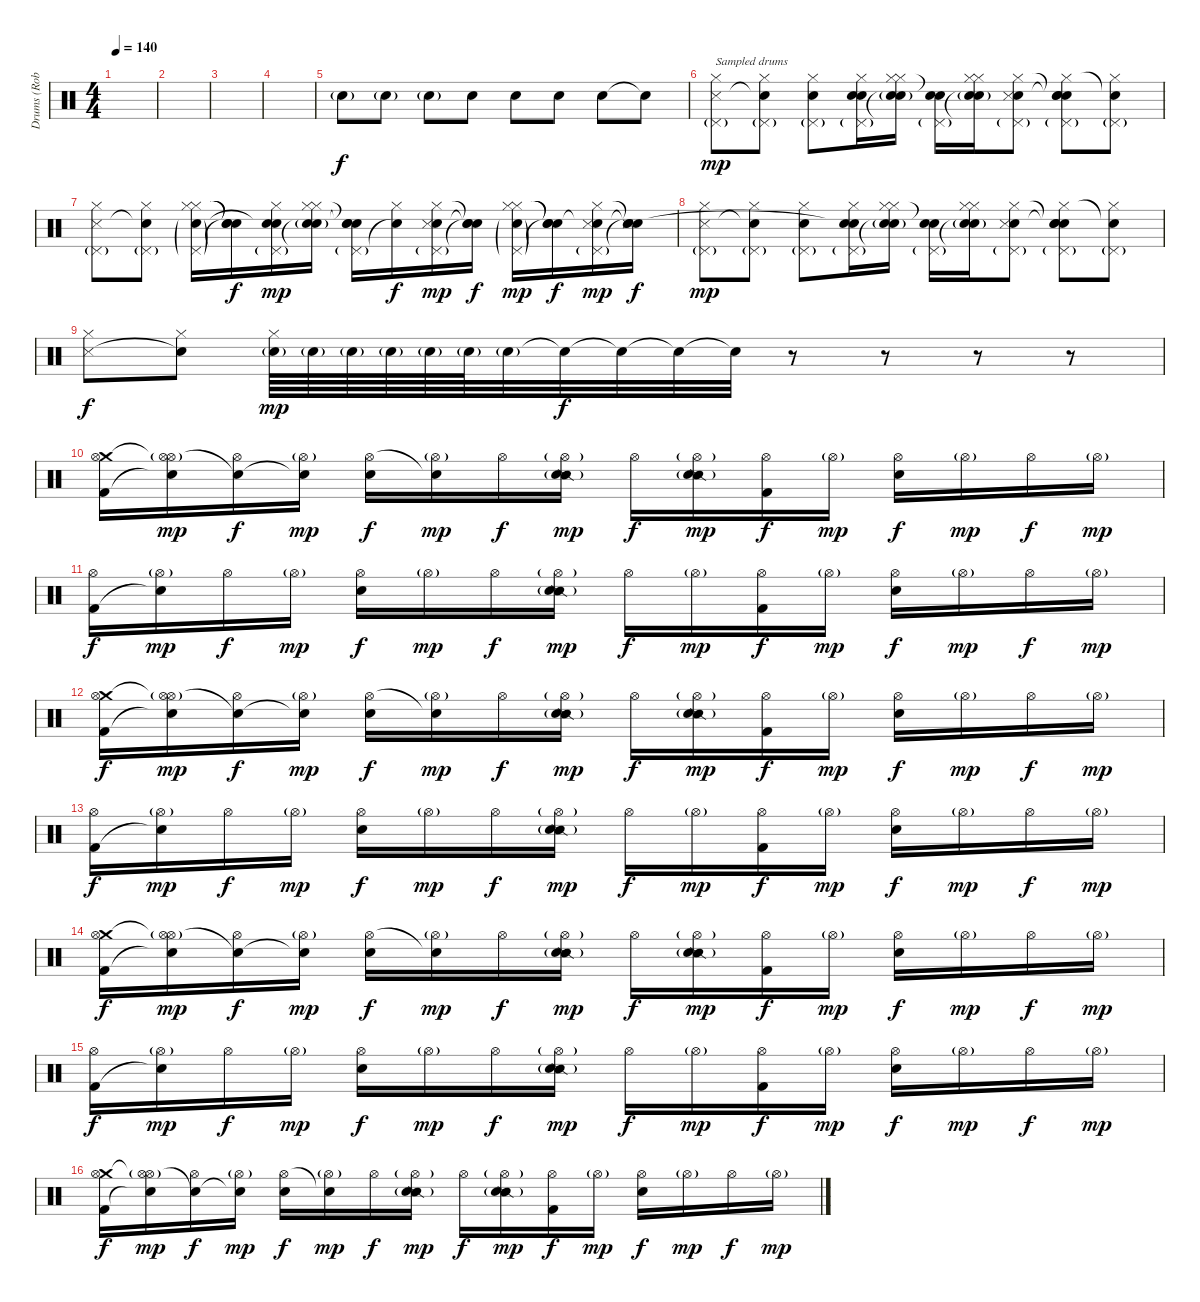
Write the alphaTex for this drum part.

\track ("Drums (Rob Bourdon)" "Drums (Rob") {instrument percussion}
\staff {score}
\articulation defaults
\ts (4 4)
\tempo 140
\clef neutral
\ks c
|
|
|
|
"Metronome (bell)"{g}.8{volume 10} "Metronome (bell)"{g}.8 "Metronome (bell)"{g}.8 "Metronome (bell)".8{dy f} "Metronome (bell)".8 "Metronome (bell)".8 "Metronome (bell)".8 "Metronome (bell)"{t}.8 |
("Hi-Hat (closed)" "Pedal Hi-Hat (hit)"{g} "Metronome (hit)").8{txt "Sampled drums" dy mp volume 10} ("Hi-Hat (closed)" "Pedal Hi-Hat (hit)"{g} "Snare (hit)"{t}).8 ("Hi-Hat (closed)" "Pedal Hi-Hat (hit)"{g} "Metronome (bell)").8 ("Hi-Hat (closed)" "Pedal Hi-Hat (hit)"{g} "Snare (hit)" "Snare (hit)").16 ("Hi-Hat (closed)" "Snare (hit)"{t} "Hi-Hat (closed)" "Metronome (bell)"{g}).16 ("Snare (hit)"{t} "Pedal Hi-Hat (hit)"{g} "Snare (hit)").16 ("Hi-Hat (closed)" "Snare (hit)"{t} "Hi-Hat (closed)" "Metronome (bell)"{g}).16 ("Hi-Hat (closed)" "Pedal Hi-Hat (hit)"{g} "Snare (hit)" "Metronome (hit)").8 ("Snare (hit)"{t} "Pedal Hi-Hat (hit)"{g} "Hi-Hat (closed)" "Snare (hit)"{t} "Metronome (bell)").8 ("Hi-Hat (closed)" "Pedal Hi-Hat (hit)"{g} "Snare (hit)"{t}).8 |
("Hi-Hat (closed)" "Pedal Hi-Hat (hit)"{g} "Metronome (hit)").8{volume 10} ("Hi-Hat (closed)" "Pedal Hi-Hat (hit)"{g} "Snare (hit)"{t}).8 ("Hi-Hat (closed)" "Pedal Hi-Hat (hit)"{g} "Hi-Hat (closed)" "Metronome (bell)"{g}).16 ("Snare (hit)"{t} "Snare (hit)"{t} "Snare (hit)"{t}).16{dy f} ("Hi-Hat (closed)" "Pedal Hi-Hat (hit)"{g} "Snare (hit)" "Snare (hit)"{t}).16{dy mp} ("Hi-Hat (closed)" "Snare (hit)"{t} "Hi-Hat (closed)" "Metronome (bell)"{g}).16 ("Snare (hit)"{t} "Pedal Hi-Hat (hit)"{g} "Snare (hit)" "Snare (hit)"{t}).16 ("Hi-Hat (closed)" "Snare (hit)"{t}).16{dy f} ("Hi-Hat (closed)" "Pedal Hi-Hat (hit)"{g} "Snare (hit)" "Metronome (hit)").16{dy mp} ("Snare (hit)"{t} "Snare (hit)"{t} "Snare (hit)"{t}).16{dy f} ("Hi-Hat (closed)" "Pedal Hi-Hat (hit)"{g} "Hi-Hat (closed)" "Metronome (bell)"{g}).16{dy mp} ("Snare (hit)"{t} "Snare (hit)"{t} "Snare (hit)"{t}).16{dy f} ("Hi-Hat (closed)" "Pedal Hi-Hat (hit)"{g} "Snare (hit)"{t} "Metronome (hit)").16{dy mp} ("Snare (hit)"{t} "Snare (hit)"{t} "Snare (hit)"{t} "Metronome (hit)").16{dy f} |
("Hi-Hat (closed)" "Pedal Hi-Hat (hit)"{g} "Metronome (hit)").8{dy mp volume 10} ("Hi-Hat (closed)" "Pedal Hi-Hat (hit)"{g} "Snare (hit)"{t}).8 ("Hi-Hat (closed)" "Pedal Hi-Hat (hit)"{g} "Metronome (bell)").8 ("Hi-Hat (closed)" "Pedal Hi-Hat (hit)"{g} "Snare (hit)" "Snare (hit)"{t}).16 ("Hi-Hat (closed)" "Snare (hit)"{t} "Hi-Hat (closed)" "Metronome (bell)"{g}).16 ("Snare (hit)"{t} "Pedal Hi-Hat (hit)"{g} "Snare (hit)").16 ("Hi-Hat (closed)" "Snare (hit)"{t} "Hi-Hat (closed)" "Metronome (bell)"{g}).16 ("Hi-Hat (closed)" "Pedal Hi-Hat (hit)"{g} "Snare (hit)" "Metronome (hit)").8 ("Snare (hit)"{t} "Pedal Hi-Hat (hit)"{g} "Hi-Hat (closed)" "Snare (hit)"{t} "Metronome (bell)").8 ("Hi-Hat (closed)" "Pedal Hi-Hat (hit)"{g} "Snare (hit)"{t}).8 |
("Hi-Hat (closed)" "Metronome (hit)").8{dy f volume 10} ("Hi-Hat (closed)" "Snare (hit)"{t}).8 ("Hi-Hat (closed)" "Metronome (bell)"{g}).64{dy mp} "Metronome (bell)"{g}.64 "Metronome (bell)"{g}.64 "Metronome (bell)"{g}.64 "Metronome (bell)"{g}.64 "Metronome (bell)"{g}.64 "Metronome (bell)"{g}.32 "Snare (hit)"{t}.32{dy f} "Snare (hit)"{t}.32 "Snare (hit)"{t}.32 "Snare (hit)"{t}.32 r.8 r.8 r.8 r.8 |
("Crash medium (hit)" "Hi-Hat (open)" "Kick (hit) 2").16{volume 14} ("Hi-Hat (open)"{t} "Hi-Hat (open)"{g} "Snare (hit)"{t}).16{dy mp} ("Snare (hit)"{t} "Hi-Hat (open)").16{dy f} ("Snare (hit)"{t} "Hi-Hat (open)"{g}).16{dy mp} ("Hi-Hat (open)" "Electric Snare (hit)").16{dy f} ("Snare (hit)"{t} "Hi-Hat (open)"{g}).16{dy mp} "Hi-Hat (open)".16{dy f} ("Hi-Hat (open)"{g} "Snare (side stick) 2" "Electric Snare (hit)"{g}).16{dy mp} "Hi-Hat (open)".16{dy f} ("Hi-Hat (open)"{g} "Snare (side stick) 2" "Electric Snare (hit)"{g}).16{dy mp} ("Hi-Hat (open)" "Kick (hit) 2").16{dy f} "Hi-Hat (open)"{g}.16{dy mp} ("Hi-Hat (open)" "Electric Snare (hit)").16{dy f} "Hi-Hat (open)"{g}.16{dy mp} "Hi-Hat (open)".16{dy f} "Hi-Hat (open)"{g}.16{dy mp} |
("Hi-Hat (open)" "Kick (hit) 2").16{dy f volume 14} ("Hi-Hat (open)"{g} "Snare (hit)"{t}).16{dy mp} "Hi-Hat (open)".16{dy f} "Hi-Hat (open)"{g}.16{dy mp} ("Hi-Hat (open)" "Electric Snare (hit)").16{dy f} "Hi-Hat (open)"{g}.16{dy mp} "Hi-Hat (open)".16{dy f} ("Hi-Hat (open)"{g} "Snare (side stick) 2" "Electric Snare (hit)"{g}).16{dy mp} "Hi-Hat (open)".16{dy f} "Hi-Hat (open)"{g}.16{dy mp} ("Hi-Hat (open)" "Kick (hit) 2").16{dy f} "Hi-Hat (open)"{g}.16{dy mp} ("Hi-Hat (open)" "Electric Snare (hit)").16{dy f} "Hi-Hat (open)"{g}.16{dy mp} "Hi-Hat (open)".16{dy f} "Hi-Hat (open)"{g}.16{dy mp} |
("Crash medium (hit)" "Hi-Hat (open)" "Kick (hit) 2").16{dy f volume 14} ("Hi-Hat (open)"{t} "Hi-Hat (open)"{g} "Snare (hit)"{t}).16{dy mp} ("Snare (hit)"{t} "Hi-Hat (open)").16{dy f} ("Snare (hit)"{t} "Hi-Hat (open)"{g}).16{dy mp} ("Hi-Hat (open)" "Electric Snare (hit)").16{dy f} ("Snare (hit)"{t} "Hi-Hat (open)"{g}).16{dy mp} "Hi-Hat (open)".16{dy f} ("Hi-Hat (open)"{g} "Snare (side stick) 2" "Electric Snare (hit)"{g}).16{dy mp} "Hi-Hat (open)".16{dy f} ("Hi-Hat (open)"{g} "Snare (side stick) 2" "Electric Snare (hit)"{g}).16{dy mp} ("Hi-Hat (open)" "Kick (hit) 2").16{dy f} "Hi-Hat (open)"{g}.16{dy mp} ("Hi-Hat (open)" "Electric Snare (hit)").16{dy f} "Hi-Hat (open)"{g}.16{dy mp} "Hi-Hat (open)".16{dy f} "Hi-Hat (open)"{g}.16{dy mp} |
("Hi-Hat (open)" "Kick (hit) 2").16{dy f volume 14} ("Hi-Hat (open)"{g} "Snare (hit)"{t}).16{dy mp} "Hi-Hat (open)".16{dy f} "Hi-Hat (open)"{g}.16{dy mp} ("Hi-Hat (open)" "Electric Snare (hit)").16{dy f} "Hi-Hat (open)"{g}.16{dy mp} "Hi-Hat (open)".16{dy f} ("Hi-Hat (open)"{g} "Snare (side stick) 2" "Electric Snare (hit)"{g}).16{dy mp} "Hi-Hat (open)".16{dy f} "Hi-Hat (open)"{g}.16{dy mp} ("Hi-Hat (open)" "Kick (hit) 2").16{dy f} "Hi-Hat (open)"{g}.16{dy mp} ("Hi-Hat (open)" "Electric Snare (hit)").16{dy f} "Hi-Hat (open)"{g}.16{dy mp} "Hi-Hat (open)".16{dy f} "Hi-Hat (open)"{g}.16{dy mp} |
("Crash medium (hit)" "Hi-Hat (open)" "Kick (hit) 2").16{dy f volume 14} ("Hi-Hat (open)"{t} "Hi-Hat (open)"{g} "Snare (hit)"{t}).16{dy mp} ("Snare (hit)"{t} "Hi-Hat (open)").16{dy f} ("Snare (hit)"{t} "Hi-Hat (open)"{g}).16{dy mp} ("Hi-Hat (open)" "Electric Snare (hit)").16{dy f} ("Snare (hit)"{t} "Hi-Hat (open)"{g}).16{dy mp} "Hi-Hat (open)".16{dy f} ("Hi-Hat (open)"{g} "Snare (side stick) 2" "Electric Snare (hit)"{g}).16{dy mp} "Hi-Hat (open)".16{dy f} ("Hi-Hat (open)"{g} "Snare (side stick) 2" "Electric Snare (hit)"{g}).16{dy mp} ("Hi-Hat (open)" "Kick (hit) 2").16{dy f} "Hi-Hat (open)"{g}.16{dy mp} ("Hi-Hat (open)" "Electric Snare (hit)").16{dy f} "Hi-Hat (open)"{g}.16{dy mp} "Hi-Hat (open)".16{dy f} "Hi-Hat (open)"{g}.16{dy mp} |
("Hi-Hat (open)" "Kick (hit) 2").16{dy f volume 14} ("Hi-Hat (open)"{g} "Snare (hit)"{t}).16{dy mp} "Hi-Hat (open)".16{dy f} "Hi-Hat (open)"{g}.16{dy mp} ("Hi-Hat (open)" "Electric Snare (hit)").16{dy f} "Hi-Hat (open)"{g}.16{dy mp} "Hi-Hat (open)".16{dy f} ("Hi-Hat (open)"{g} "Snare (side stick) 2" "Electric Snare (hit)"{g}).16{dy mp} "Hi-Hat (open)".16{dy f} "Hi-Hat (open)"{g}.16{dy mp} ("Hi-Hat (open)" "Kick (hit) 2").16{dy f} "Hi-Hat (open)"{g}.16{dy mp} ("Hi-Hat (open)" "Electric Snare (hit)").16{dy f} "Hi-Hat (open)"{g}.16{dy mp} "Hi-Hat (open)".16{dy f} "Hi-Hat (open)"{g}.16{dy mp} |
("Crash medium (hit)" "Hi-Hat (open)" "Kick (hit) 2").16{dy f volume 14} ("Hi-Hat (open)"{t} "Hi-Hat (open)"{g} "Snare (hit)"{t}).16{dy mp} ("Snare (hit)"{t} "Hi-Hat (open)").16{dy f} ("Snare (hit)"{t} "Hi-Hat (open)"{g}).16{dy mp} ("Hi-Hat (open)" "Electric Snare (hit)").16{dy f} ("Snare (hit)"{t} "Hi-Hat (open)"{g}).16{dy mp} "Hi-Hat (open)".16{dy f} ("Hi-Hat (open)"{g} "Snare (side stick) 2" "Electric Snare (hit)"{g}).16{dy mp} "Hi-Hat (open)".16{dy f} ("Hi-Hat (open)"{g} "Snare (side stick) 2" "Electric Snare (hit)"{g}).16{dy mp} ("Hi-Hat (open)" "Kick (hit) 2").16{dy f} "Hi-Hat (open)"{g}.16{dy mp} ("Hi-Hat (open)" "Electric Snare (hit)").16{dy f} "Hi-Hat (open)"{g}.16{dy mp} "Hi-Hat (open)".16{dy f} "Hi-Hat (open)"{g}.16{dy mp}
